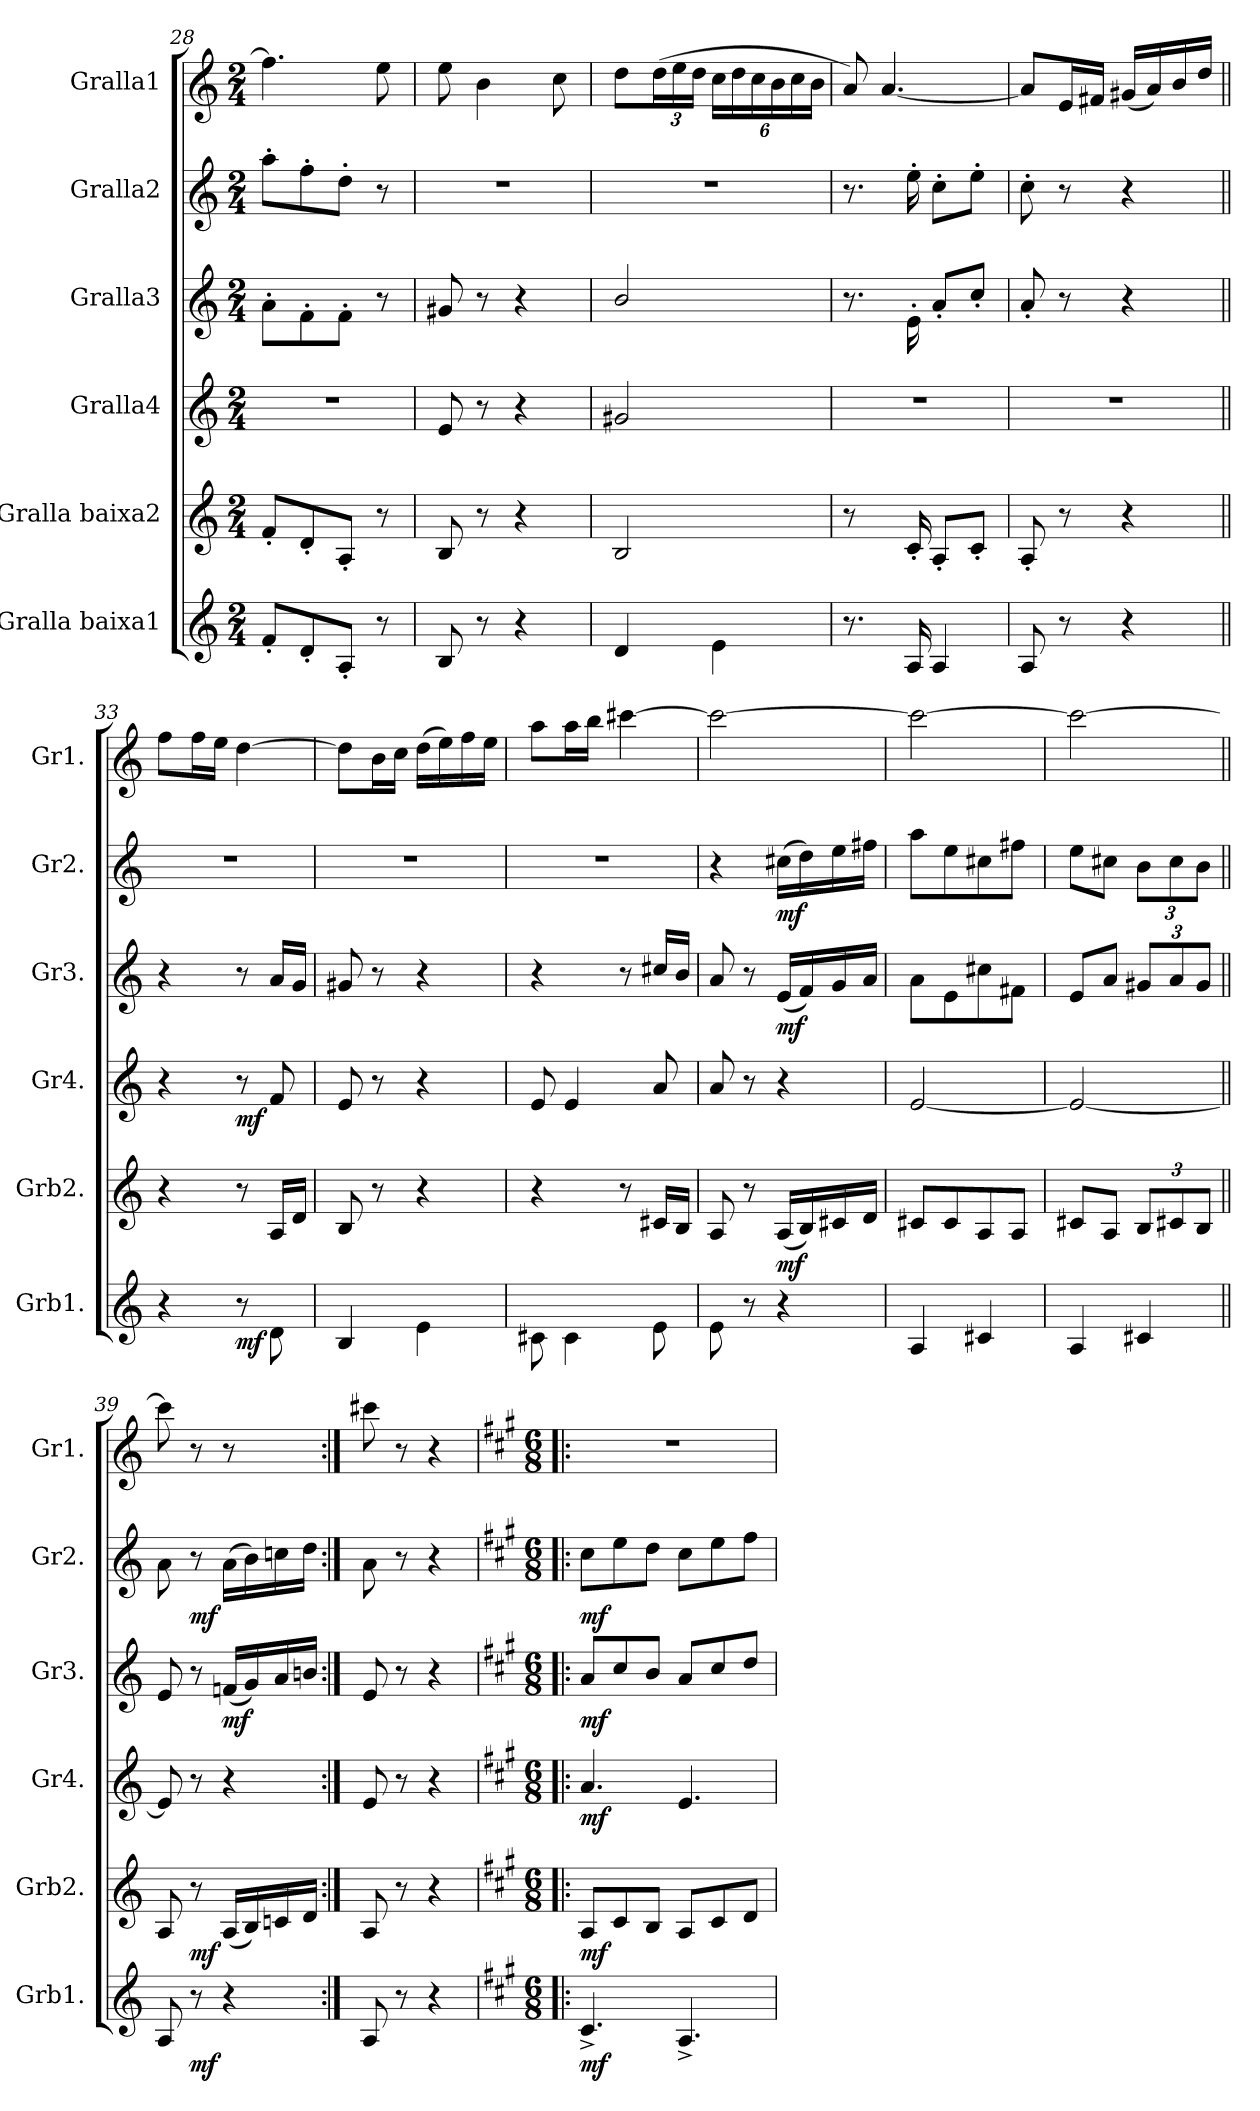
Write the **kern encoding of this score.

**kern	**dynam	**kern	**dynam	**kern	**dynam	**kern	**dynam	**kern	**dynam	**kern
*part6	*part6	*part5	*part5	*part4	*part4	*part3	*part3	*part2	*part2	*part1
*staff6	*staff6	*staff5	*staff5	*staff4	*staff4	*staff3	*staff3	*staff2	*staff2	*staff1
*I"Gralla baixa1	*	*I"Gralla baixa2	*	*I"Gralla4	*	*I"Gralla3	*	*I"Gralla2	*	*I"Gralla1
*I'Grb1.	*	*I'Grb2.	*	*I'Gr4.	*	*I'Gr3.	*	*I'Gr2.	*	*I'Gr1.
*clefG2	*	*clefG2	*	*clefG2	*	*clefG2	*	*clefG2	*	*clefG2
*k[]	*	*k[]	*	*k[]	*	*k[]	*	*k[]	*	*k[]
*M2/4	*	*M2/4	*	*M2/4	*	*M2/4	*	*M2/4	*	*M2/4
=28	=28	=28	=28	=28	=28	=28	=28	=28	=28	=28
8f'/L	.	8f'/L	.	2r	.	8a'\L	.	8aa'\L	.	4.ff\]
8d'/	.	8d'/	.	.	.	8f'\	.	8ff'\	.	.
8A'/J	.	8A'/J	.	.	.	8f'\J	.	8dd'\J	.	.
8r	.	8r	.	.	.	8r	.	8r	.	8ee\
=29	=29	=29	=29	=29	=29	=29	=29	=29	=29	=29
8B/	.	8B/	.	8e/	.	8g#X/	.	2r	.	8ee\
8r	.	8r	.	8r	.	8r	.	.	.	4b\
4r	.	4r	.	4r	.	4r	.	.	.	.
.	.	.	.	.	.	.	.	.	.	8cc\
!!LO:PB:g=z
=30	=30	=30	=30	=30	=30	=30	=30	=30	=30	=30
4d/	.	2B/	.	2g#X/	.	2b/	.	2r	.	8dd\L
*	*	*	*	*	*	*	*	*	*	*Xbrackettup
.	.	.	.	.	.	.	.	.	.	(>24dd\L
.	.	.	.	.	.	.	.	.	.	24ee\
.	.	.	.	.	.	.	.	.	.	24dd\JJ
4e\	.	.	.	.	.	.	.	.	.	24cc\LL
.	.	.	.	.	.	.	.	.	.	24dd\
.	.	.	.	.	.	.	.	.	.	24cc\
.	.	.	.	.	.	.	.	.	.	24b\
.	.	.	.	.	.	.	.	.	.	24cc\
.	.	.	.	.	.	.	.	.	.	24b\JJ
=31	=31	=31	=31	=31	=31	=31	=31	=31	=31	=31
8.r	.	8r	.	2r	.	8.r	.	8.r	.	8a/)
.	.	16ryy	.	.	.	.	.	.	.	[4.a/
16A/	.	16c'/	.	.	.	16e'\	.	16ee'\	.	.
4A/	.	8A'/L	.	.	.	8a'/L	.	8cc'\L	.	.
.	.	8c'/J	.	.	.	8cc'/J	.	8ee'\J	.	.
=32	=32	=32	=32	=32	=32	=32	=32	=32	=32	=32
8A/	.	8A'/	.	2r	.	8a'/	.	8cc'\	.	8a/L]
8r	.	8r	.	.	.	8r	.	8r	.	16e/L
.	.	.	.	.	.	.	.	.	.	16f#X/JJ
4r	.	4r	.	.	.	4r	.	4r	.	(<16g#X/LL
.	.	.	.	.	.	.	.	.	.	16a/)
.	.	.	.	.	.	.	.	.	.	16b/
.	.	.	.	.	.	.	.	.	.	16dd/JJ
=33||	=33||	=33||	=33||	=33||	=33||	=33||	=33||	=33||	=33||	=33||
4r	.	4r	.	4r	.	4r	.	2r	.	8ff\L
.	.	.	.	.	.	.	.	.	.	16ff\L
.	.	.	.	.	.	.	.	.	.	16ee\JJ
!	!LO:DY:b	!	!	!	!LO:DY:b	!	!	!	!	!
8r	mf	8r	.	8r	mf	8r	.	.	.	[4dd\
8d\	.	16A/LL	.	8f/	.	16a/LL	.	.	.	.
.	.	16d/JJ	.	.	.	16g/JJ	.	.	.	.
=34	=34	=34	=34	=34	=34	=34	=34	=34	=34	=34
4B/	.	8B/	.	8e/	.	8g#X/	.	2r	.	8dd\L]
.	.	8r	.	8r	.	8r	.	.	.	16b\L
.	.	.	.	.	.	.	.	.	.	16cc\JJ
4e\	.	4r	.	4r	.	4r	.	.	.	(>16dd\LL
.	.	.	.	.	.	.	.	.	.	16ee\)
.	.	.	.	.	.	.	.	.	.	16ff\
.	.	.	.	.	.	.	.	.	.	16ee\JJ
=35	=35	=35	=35	=35	=35	=35	=35	=35	=35	=35
8c#X\	.	4r	.	8e/	.	4r	.	2r	.	8aa\L
4c#\	.	.	.	4e/	.	.	.	.	.	16aa\L
.	.	.	.	.	.	.	.	.	.	16bb\JJ
.	.	8r	.	.	.	8r	.	.	.	[4ccc#X\
8e\	.	16c#X/LL	.	8a/	.	16cc#X/LL	.	.	.	.
.	.	16B/JJ	.	.	.	16b/JJ	.	.	.	.
=36	=36	=36	=36	=36	=36	=36	=36	=36	=36	=36
8e\	.	8A/	.	8a/	.	8a/	.	4r	.	2ccc#\_
8r	.	8r	.	8r	.	8r	.	.	.	.
!	!	!	!LO:DY:b	!	!	!	!LO:DY:b	!	!LO:DY:b	!
4r	.	(<16A/LL	mf	4r	.	(<16e/LL	mf	(>16cc#X\LL	mf	.
.	.	16B/)	.	.	.	16f/)	.	16dd\)	.	.
.	.	16c#X/	.	.	.	16g/	.	16ee\	.	.
.	.	16d/JJ	.	.	.	16a/JJ	.	16ff#X\JJ	.	.
=37	=37	=37	=37	=37	=37	=37	=37	=37	=37	=37
4A/	.	8c#X/L	.	[2e/	.	8a\L	.	8aa\L	.	2ccc#\_
.	.	8c#/	.	.	.	8e\	.	8ee\	.	.
4c#X/	.	8A/	.	.	.	8cc#X\	.	8cc#X\	.	.
.	.	8A/J	.	.	.	8f#X\J	.	8ff#X\J	.	.
!!LO:LB:g=z
=38	=38	=38	=38	=38	=38	=38	=38	=38	=38	=38
4A/	.	8c#X/L	.	2e/_	.	8e/L	.	8ee\L	.	2ccc#\_
.	.	8A/J	.	.	.	8a/J	.	8cc#X\J	.	.
*	*	*Xbrackettup	*	*	*	*Xbrackettup	*	*Xbrackettup	*	*
4c#X/	.	12B/L	.	.	.	12g#X/L	.	12b\L	.	.
.	.	12c#X/	.	.	.	12a/	.	12cc#\	.	.
.	.	12B/J	.	.	.	12g#/J	.	12b\J	.	.
=39||	=39||	=39||	=39||	=39||	=39||	=39||	=39||	=39||	=39||	=39||
8A/	.	8A/	.	8e/]	.	8e/	.	8a\	.	8ccc#\]
!	!LO:DY:b	!	!LO:DY:b	!	!	!	!	!	!LO:DY:b	!
8r	mf	8r	mf	8r	.	8r	.	8r	mf	8r
!	!	!	!	!	!	!	!LO:DY:b	!	!	!
4r	.	(<16A/LL	.	4r	.	(<16fni/LL	mf	(>16a\LL	.	8r
.	.	16B/)	.	.	.	16g/)	.	16b\)	.	.
.	.	16cni/	.	.	.	16a/	.	16ccni\	.	8ryy
.	.	16d/JJ	.	.	.	16bni/JJ	.	16dd\JJ	.	.
=40:|!	=40:|!	=40:|!	=40:|!	=40:|!	=40:|!	=40:|!	=40:|!	=40:|!	=40:|!	=40:|!
8A/	.	8A/	.	8e/	.	8e/	.	8a\	.	8ccc#X\
8r	.	8r	.	8r	.	8r	.	8r	.	8r
4r	.	4r	.	4r	.	4r	.	4r	.	4r
=41!|:	=41!|:	=41!|:	=41!|:	=41!|:	=41!|:	=41!|:	=41!|:	=41!|:	=41!|:	=41!|:
*k[f#c#g#]	*	*k[f#c#g#]	*	*k[f#c#g#]	*	*k[f#c#g#]	*	*k[f#c#g#]	*	*k[f#c#g#]
*M6/8	*	*M6/8	*	*M6/8	*	*M6/8	*	*M6/8	*	*M6/8
!	!LO:DY:b	!	!LO:DY:b	!	!LO:DY:b	!	!LO:DY:b	!	!LO:DY:b	!
4.c#^/	mf	8A/L	mf	4.a/	mf	8a/L	mf	8cc#\L	mf	2.r
.	.	8c#/	.	.	.	8cc#/	.	8ee\	.	.
.	.	8B/J	.	.	.	8b/J	.	8dd\J	.	.
4.A^/	.	8A/L	.	4.e/	.	8a/L	.	8cc#\L	.	.
.	.	8c#/	.	.	.	8cc#/	.	8ee\	.	.
.	.	8d/J	.	.	.	8dd/J	.	8ff#\J	.	.
=	=	=	=	=	=	=	=	=	=	=
*-	*-	*-	*-	*-	*-	*-	*-	*-	*-	*-
